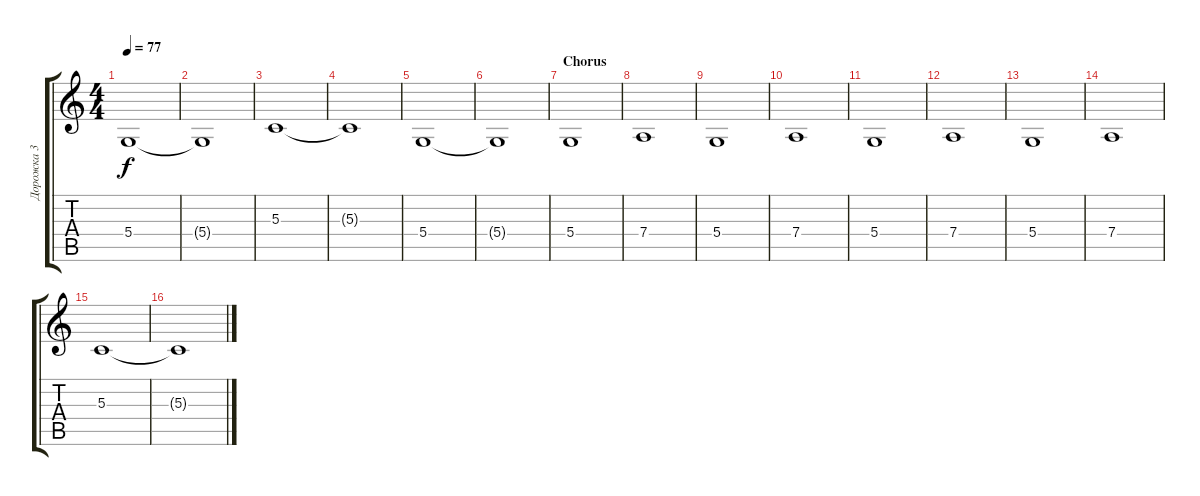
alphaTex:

\track ("Дорожка 3" "Дорожка 3") {instrument drawbarorgan}
\staff {score tabs}
\tuning (E4 B3 G3 D3 A2 E2) {hide}
\ts (4 4)
\tempo 77
\clef g2
\ks c
5.4.1{dy f} |
5.4{t}.1 |
5.3.1 |
5.3{t}.1 |
5.4.1 |
5.4{t}.1 |
\section ("" "Chorus")
5.4.1 |
7.4.1 |
5.4.1 |
7.4.1 |
5.4.1 |
7.4.1 |
5.4.1 |
7.4.1 |
5.3.1 |
5.3{t}.1
